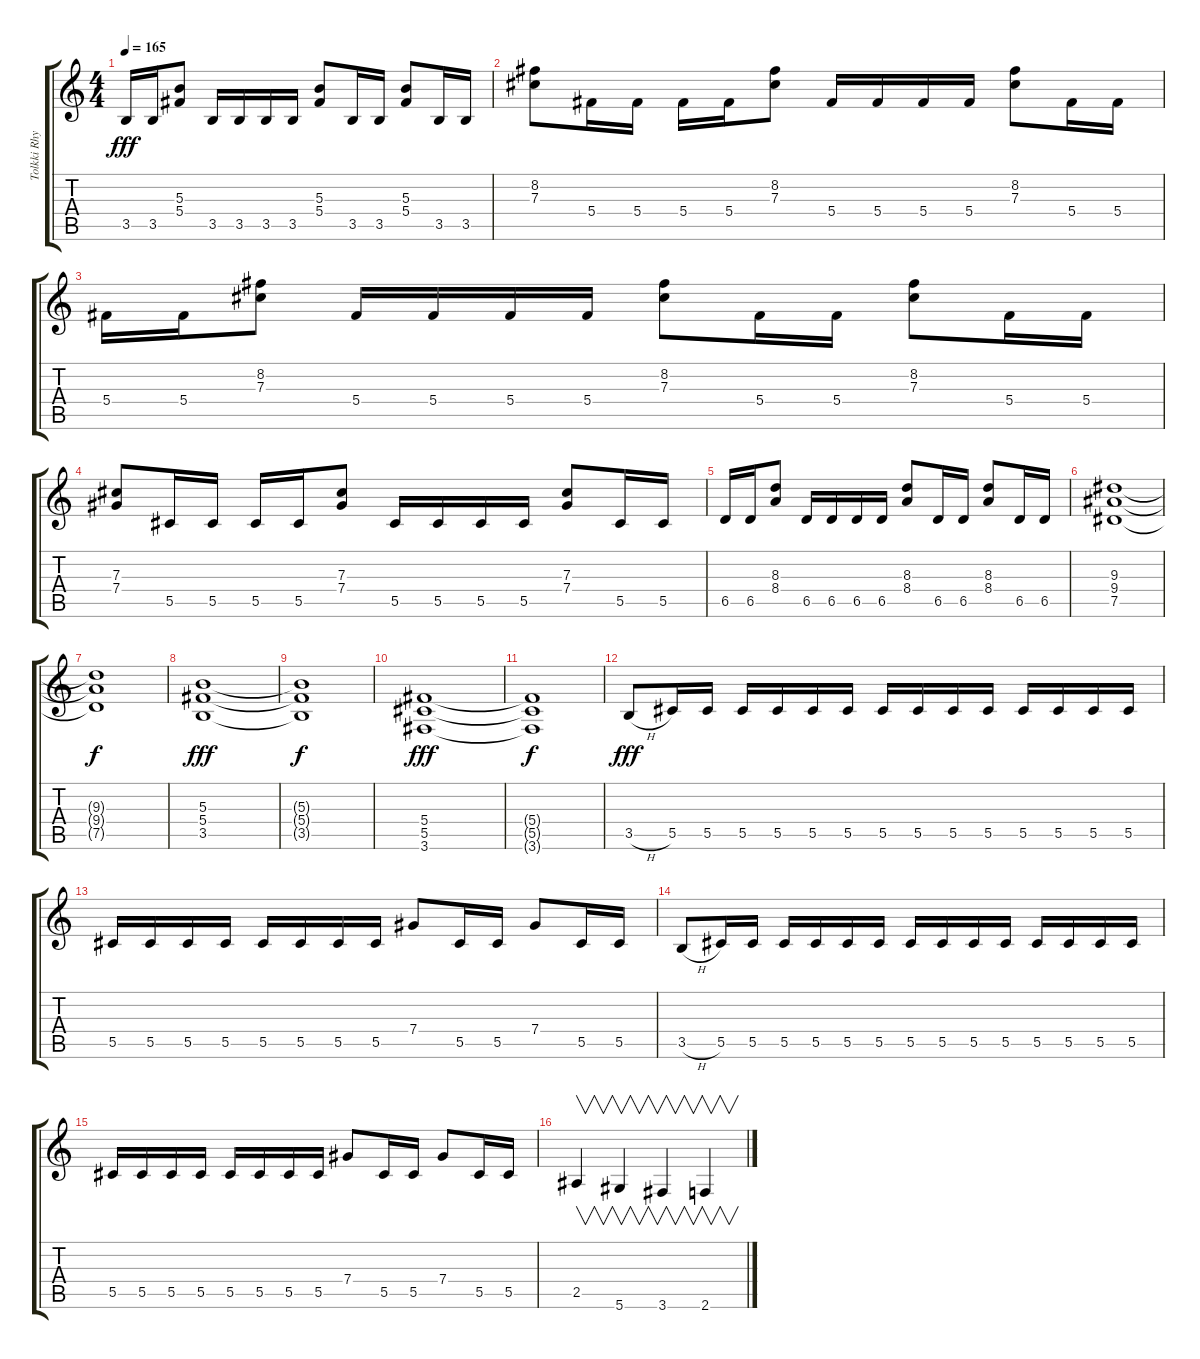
\track ("Tolkki Rhythm" "Tolkki Rhy") {instrument distortionguitar}
\staff {score tabs}
\tuning (Eb4 Bb3 Gb3 Db3 Ab2 Eb2) {hide}
\ts (4 4)
\tempo 165
\clef g2
\ks c
3.5.16{dy fff} 3.5.16 (5.3 5.4).8 3.5.16 3.5.16 3.5.16 3.5.16 (5.3 5.4).8 3.5.16 3.5.16 (5.3 5.4).8 3.5.16 3.5.16 |
(8.2 7.3).8 5.4.16 5.4.16 5.4.16 5.4.16 (8.2 7.3).8 5.4.16 5.4.16 5.4.16 5.4.16 (8.2 7.3).8 5.4.16 5.4.16 |
5.4.16 5.4.16 (8.2 7.3).8 5.4.16 5.4.16 5.4.16 5.4.16 (8.2 7.3).8 5.4.16 5.4.16 (8.2 7.3).8 5.4.16 5.4.16 |
(7.3 7.4).8 5.5.16 5.5.16 5.5.16 5.5.16 (7.3 7.4).8 5.5.16 5.5.16 5.5.16 5.5.16 (7.3 7.4).8 5.5.16 5.5.16 |
6.5.16 6.5.16 (8.3 8.4).8 6.5.16 6.5.16 6.5.16 6.5.16 (8.3 8.4).8 6.5.16 6.5.16 (8.3 8.4).8 6.5.16 6.5.16 |
(9.3 9.4 7.5).1 |
(9.3{t} 9.4{t} 7.5{t}).1{dy f} |
(5.3 5.4 3.5).1{dy fff} |
(5.3{t} 5.4{t} 3.5{t}).1{dy f} |
(5.4 5.5 3.6).1{dy fff} |
(5.4{t} 5.5{t} 3.6{t}).1{dy f} |
3.5{h}.8{dy fff} 5.5.16 5.5.16 5.5.16 5.5.16 5.5.16 5.5.16 5.5.16 5.5.16 5.5.16 5.5.16 5.5.16 5.5.16 5.5.16 5.5.16 |
5.5.16 5.5.16 5.5.16 5.5.16 5.5.16 5.5.16 5.5.16 5.5.16 7.4.8 5.5.16 5.5.16 7.4.8 5.5.16 5.5.16 |
3.5{h}.8 5.5.16 5.5.16 5.5.16 5.5.16 5.5.16 5.5.16 5.5.16 5.5.16 5.5.16 5.5.16 5.5.16 5.5.16 5.5.16 5.5.16 |
5.5.16 5.5.16 5.5.16 5.5.16 5.5.16 5.5.16 5.5.16 5.5.16 7.4.8 5.5.16 5.5.16 7.4.8 5.5.16 5.5.16 |
2.5.4{v} 5.6.4{v} 3.6.4{v} 2.6.4{v}
